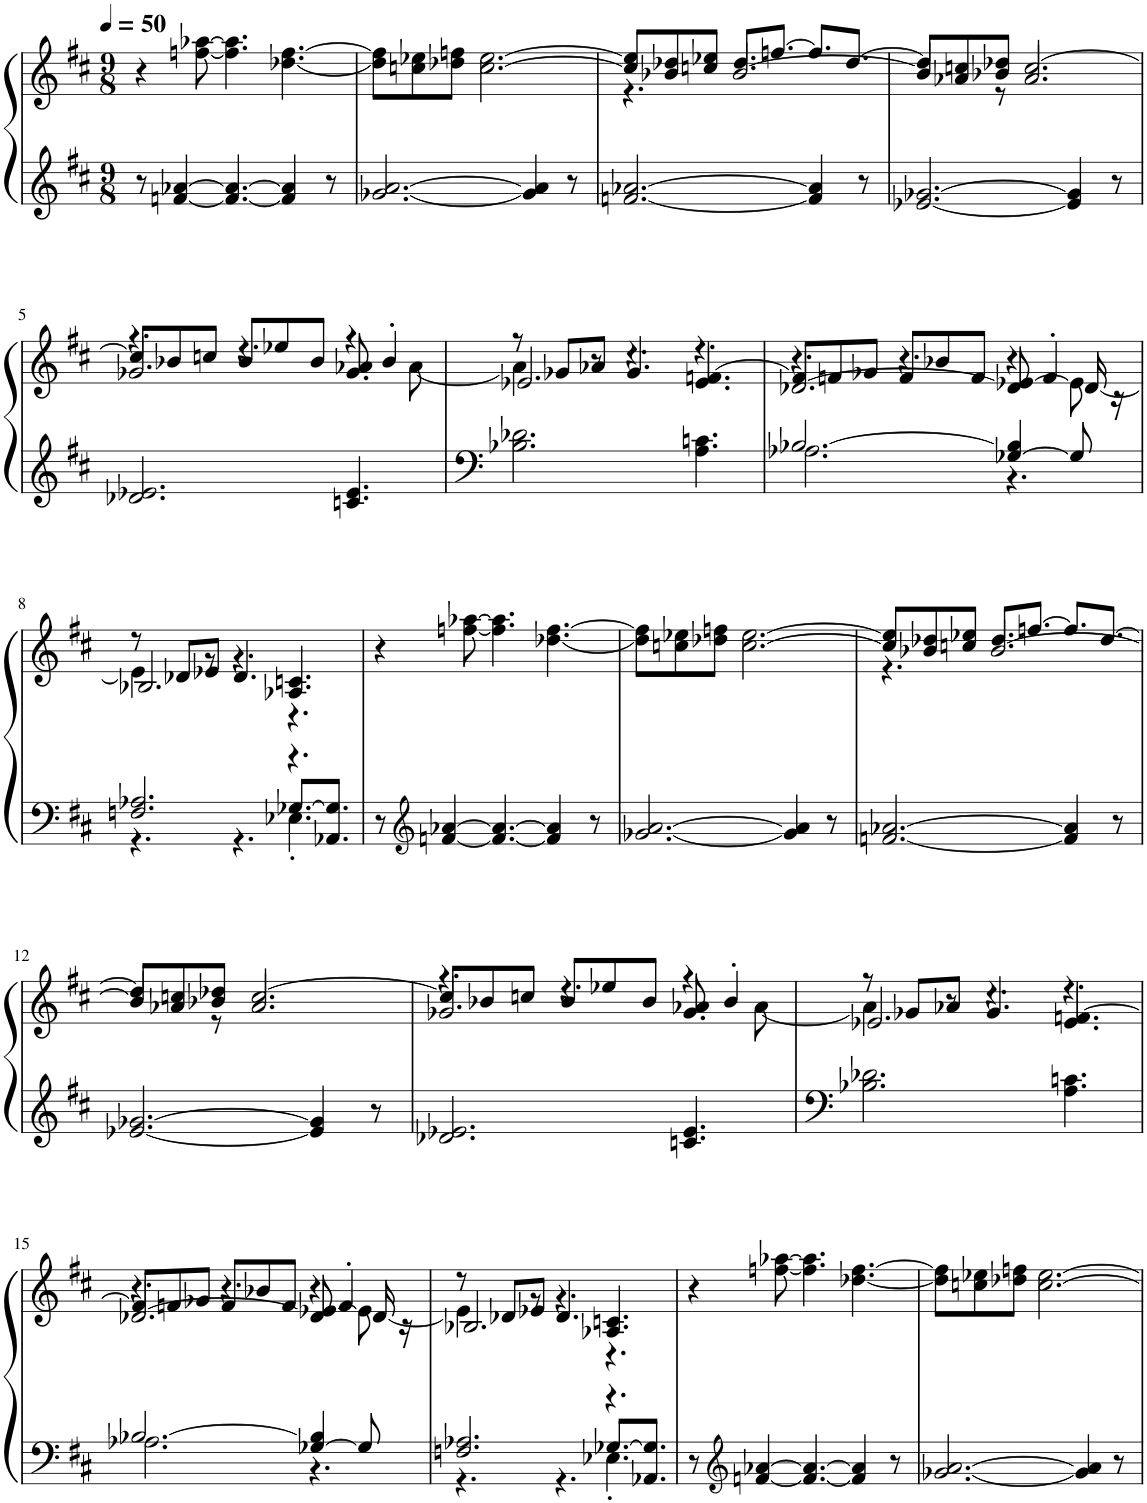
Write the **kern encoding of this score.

**kern	**kern
*part1	*part1
*staff2	*staff1
*I"Klavier	*
*I'Klav.	*
*clefG2	*clefG2
*k[f#c#]	*k[f#c#]
*M9/8	*M9/8
*MM50	*MM50
=1	=1
8r	4r
[4fn/ [4a-X/	.
.	[8ffn\ [8aa-X\
4.f/_ 4.a-/_	4.ff\] 4.aa-\]
4f/] 4a-/]	[4.dd-X\ [4.ff\
8r	.
=2	=2
[2.g-X/ [2.a/	8dd-\] 8ff\]L
.	8ccn\ 8ee-X\
.	8dd-X\ 8ffn\J
.	[2.cc\ [2.ee-\
4g-/] 4a/]	.
8r	.
=3	=3
*	*^
[2.fn/ [2.a-X/	8cc/] 8ee-/]L	4.r
.	8b-X/ 8dd-X/	.
.	8ccn/ 8ee-X/J	.
.	8.dd-/L	[2.b-/
.	[8.ffn/J	.
4f/] 4a-/]	8.ff/L]	.
.	[8.dd-/J	.
8r	.	.
=4	=4	=4
[2.e-X/ [2.g-X/	8dd-/L]	4b-/]
.	8a-X/ 8ccn/	.
.	8b-X/ 8dd-X/J	8r
.	[2.cc/	2.a-/
4e-/] 4g-/]	.	.
8r	.	.
!!LO:LB:g=z
=5	=5	=5
*	*	*^
2.d-X/ 2.e-X/	8cc/L]	4.r	2.g-X/
.	8b-X/	.	.
.	8ccn/J	.	.
.	8b-/L	4.r	.
.	8ee-X/	.	.
.	8b-/J	.	.
4.cn/ 4.e-/	8a-X/	4r	4.g-/
.	4b-'/	.	.
.	.	[8a-\	.
=6	=6	=6	=6
2.B-X\ 2.d-X\	8r	4a-\]	2.e-X/
.	8g-X/L	.	.
.	8a-X/J	8r	.
.	4.g-/	4.r	.
4.A\ 4.cn\	[4.fn/	4.r	4.e-/
=7	=7	=7	=7
*^	*	*	*
[2.B-X/	2.A-X\	8f/L]	4.r	[2.d-X/
.	.	8fn/	.	.
.	.	8g-X/J	.	.
.	.	8f/L	4.r	.
.	.	8b-X/	.	.
.	.	8f/J	.	.
[4G-X/ 4B-/]	4.r	8e-X/	4r	4d-/_
.	.	4f'/	.	.
8G-/]	.	.	[8e-\	16d-/]
.	.	.	.	16r
!!LO:LB:g=z	!!	!!
=8	=8	=8	=8	=8
2.Fn/ 2.A-X/	4.r	8r	4e-\]	2.B-X/
.	.	8d-X/L	.	.
.	.	8e-X/J	8r	.
.	4.r	4.d-/	4.r	.
[8.G-X/L	4.E-X'\	4.A-X/ 4.cn/	4.r	4.r
8.AA-X/ 8.G-/]J	.	.	.	.
*v	*v	*	*	*
*	*v	*v	*v
=9	=9
8r	4r
*clefG2	*
[4fn/ [4a-X/	.
.	[8ffn\ [8aa-X\
4.f/_ 4.a-/_	4.ff\] 4.aa-\]
4f/] 4a-/]	[4.dd-X\ [4.ff\
8r	.
=10	=10
[2.g-X/ [2.a/	8dd-\] 8ff\]L
.	8ccn\ 8ee-X\
.	8dd-X\ 8ffn\J
.	[2.cc\ [2.ee-\
4g-/] 4a/]	.
8r	.
=11	=11
*	*^
[2.fn/ [2.a-X/	8cc/] 8ee-/]L	4.r
.	8b-X/ 8dd-X/	.
.	8ccn/ 8ee-X/J	.
.	8.dd-/L	[2.b-/
.	[8.ffn/J	.
4f/] 4a-/]	8.ff/L]	.
.	[8.dd-/J	.
8r	.	.
!!LO:LB:g=z	!!
=12	=12	=12
[2.e-X/ [2.g-X/	8dd-/L]	4b-/]
.	8a-X/ 8ccn/	.
.	8b-X/ 8dd-X/J	8r
.	[2.cc/	2.a-/
4e-/] 4g-/]	.	.
8r	.	.
=13	=13	=13
*	*	*^
2.d-X/ 2.e-X/	8cc/L]	4.r	2.g-X/
.	8b-X/	.	.
.	8ccn/J	.	.
.	8b-/L	4.r	.
.	8ee-X/	.	.
.	8b-/J	.	.
4.cn/ 4.e-/	8a-X/	4r	4.g-/
.	4b-'/	.	.
.	.	[8a-\	.
=14	=14	=14	=14
2.B-X\ 2.d-X\	8r	4a-\]	2.e-X/
.	8g-X/L	.	.
.	8a-X/J	8r	.
.	4.g-/	4.r	.
4.A\ 4.cn\	[4.fn/	4.r	4.e-/
!!LO:LB:g=z	!!	!!
=15	=15	=15	=15
*^	*	*	*
[2.B-X/	2.A-X\	8f/L]	4.r	[2.d-X/
.	.	8fn/	.	.
.	.	8g-X/J	.	.
.	.	8f/L	4.r	.
.	.	8b-X/	.	.
.	.	8f/J	.	.
[4G-X/ 4B-/]	4.r	8e-X/	4r	4d-/_
.	.	4f'/	.	.
8G-/]	.	.	[8e-\	16d-/]
.	.	.	.	16r
=16	=16	=16	=16	=16
2.Fn/ 2.A-X/	4.r	8r	4e-\]	2.B-X/
.	.	8d-X/L	.	.
.	.	8e-X/J	8r	.
.	4.r	4.d-/	4.r	.
[8.G-X/L	4.E-X'\	4.A-X/ 4.cn/	4.r	4.r
8.AA-X/ 8.G-/]J	.	.	.	.
*v	*v	*	*	*
*	*v	*v	*v
=17	=17
8r	4r
*clefG2	*
[4fn/ [4a-X/	.
.	[8ffn\ [8aa-X\
4.f/_ 4.a-/_	4.ff\] 4.aa-\]
4f/] 4a-/]	[4.dd-X\ [4.ff\
8r	.
=18	=18
[2.g-X/ [2.a/	8dd-\] 8ff\]L
.	8ccn\ 8ee-X\
.	8dd-X\ 8ffn\J
.	[2.cc\ [2.ee-\
4g-/] 4a/]	.
8r	.
=	=
*-	*-
